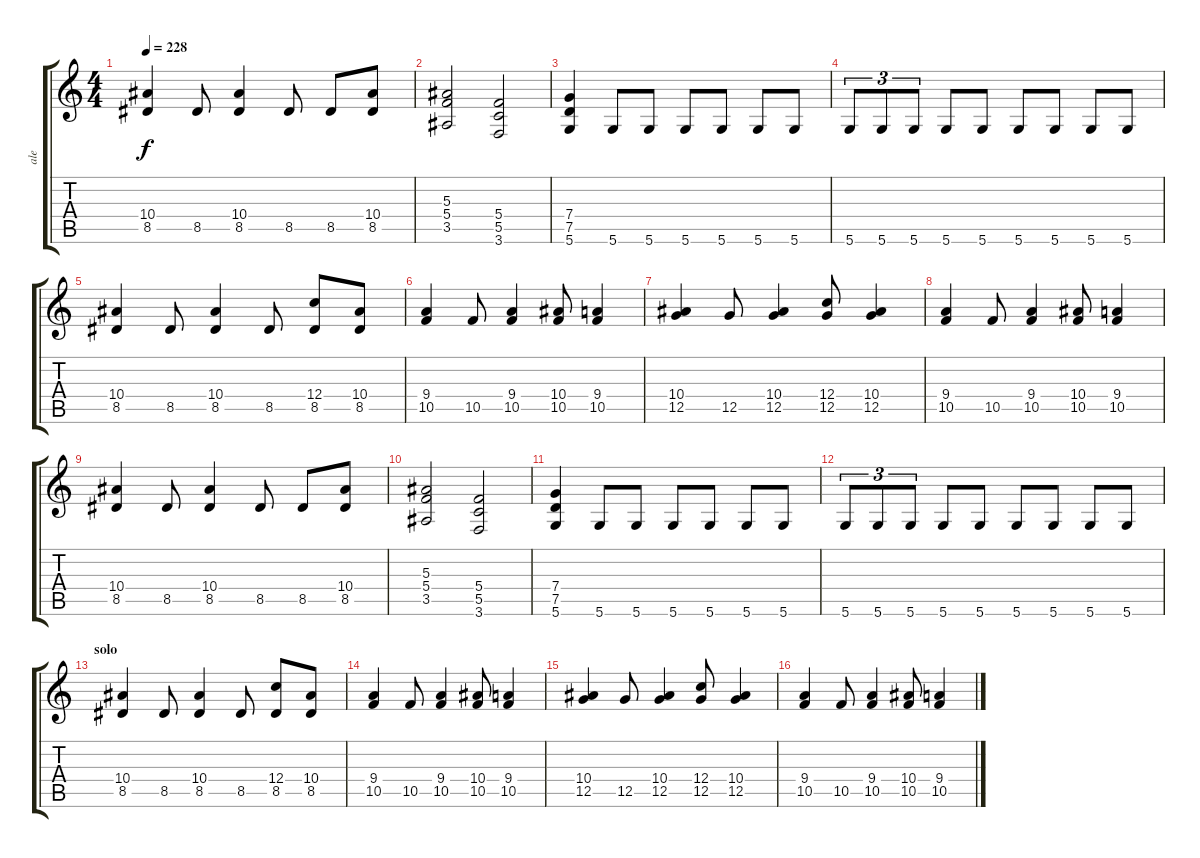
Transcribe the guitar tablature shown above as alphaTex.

\track ("ale" "ale") {instrument overdrivenguitar}
\staff {score tabs}
\tuning (D4 A3 F3 C3 G2 D2) {hide}
\ts (4 4)
\tempo 228
\clef g2
\ks c
(10.4 8.5).4{dy f} 8.5.8 (10.4 8.5).4 8.5.8 8.5.8 (10.4 8.5).8 |
(5.3 5.4 3.5).2 (5.4 5.5 3.6).2 |
(7.4 7.5 5.6).4 5.6.8 5.6.8 5.6.8 5.6.8 5.6.8 5.6.8 |
5.6.8{tu (3 2)} 5.6.8{tu (3 2)} 5.6.8{tu (3 2)} 5.6.8 5.6.8 5.6.8 5.6.8 5.6.8 5.6.8 |
(10.4 8.5).4 8.5.8 (10.4 8.5).4 8.5.8 (12.4 8.5).8 (10.4 8.5).8 |
(9.4 10.5).4 10.5.8 (9.4 10.5).4 (10.4 10.5).8 (9.4 10.5).4 |
(10.4 12.5).4 12.5.8 (10.4 12.5).4 (12.4 12.5).8 (10.4 12.5).4 |
(9.4 10.5).4 10.5.8 (9.4 10.5).4 (10.4 10.5).8 (9.4 10.5).4 |
(10.4 8.5).4 8.5.8 (10.4 8.5).4 8.5.8 8.5.8 (10.4 8.5).8 |
(5.3 5.4 3.5).2 (5.4 5.5 3.6).2 |
(7.4 7.5 5.6).4 5.6.8 5.6.8 5.6.8 5.6.8 5.6.8 5.6.8 |
5.6.8{tu (3 2)} 5.6.8{tu (3 2)} 5.6.8{tu (3 2)} 5.6.8 5.6.8 5.6.8 5.6.8 5.6.8 5.6.8 |
\section ("" "solo")
(10.4 8.5).4 8.5.8 (10.4 8.5).4 8.5.8 (12.4 8.5).8 (10.4 8.5).8 |
(9.4 10.5).4 10.5.8 (9.4 10.5).4 (10.4 10.5).8 (9.4 10.5).4 |
(10.4 12.5).4 12.5.8 (10.4 12.5).4 (12.4 12.5).8 (10.4 12.5).4 |
(9.4 10.5).4 10.5.8 (9.4 10.5).4 (10.4 10.5).8 (9.4 10.5).4
